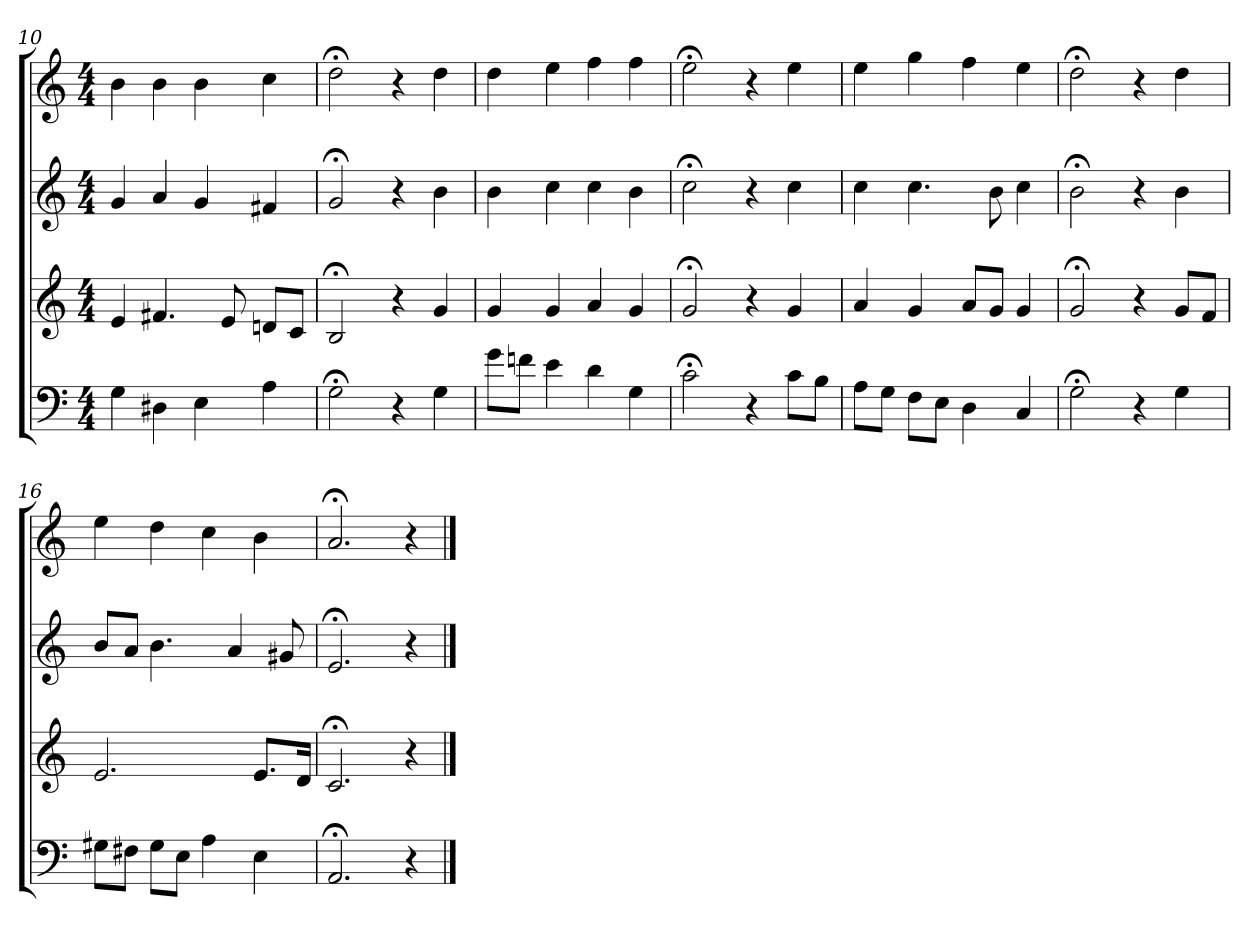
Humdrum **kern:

**kern	**kern	**kern	**kern
*part4	*part3	*part2	*part1
*staff4	*staff3	*staff2	*staff1
*clefF4	*clefG2	*clefG2	*clefG2
*k[]	*k[]	*k[]	*k[]
*C:	*C:	*C:	*a:
*M4/4	*M4/4	*M4/4	*M4/4
=10	=10	=10	=10
4G	4e	4g	4b
4D#X	4.f#X	4a	4b
4E	.	4g	4b
.	8e	.	.
4A	8dn/L	4f#X	4cc
.	8c/J	.	.
=11	=11	=11	=11
2G;<	2B;<	2g;<	2dd;<
4r	4r	4r	4r
4G	4g	4b	4dd
=12	=12	=12	=12
8g\L	4g	4b	4dd
8fn\J	.	.	.
4e	4g	4cc	4ee
4d	4a	4cc	4ff
4G	4g	4b	4ff
=13	=13	=13	=13
2c;<	2g;<	2cc;<	2ee;<
4r	4r	4r	4r
8c\L	4g	4cc	4ee
8B\J	.	.	.
=14	=14	=14	=14
8A\L	4a	4cc	4ee
8G\J	.	.	.
8F\L	4g	4.cc	4gg
8E\J	.	.	.
4D	8a/L	.	4ff
.	8g/J	8b	.
4C	4g	4cc	4ee
=15	=15	=15	=15
2G;<	2g;<	2b;<	2dd;<
4r	4r	4r	4r
4G	8g/L	4b	4dd
.	8f/J	.	.
=16	=16	=16	=16
8G#X\L	2.e	8b/L	4ee
8F#X\J	.	8a/J	.
8G#\L	.	4.b	4dd
8E\J	.	.	.
4A	.	.	4cc
.	.	4a	.
4E	8.e/L	.	4b
.	.	8g#X	.
.	16d/Jk	.	.
=17	=17	=17	=17
2.AA;<	2.c;<	2.e;<	2.a;<
4r	4r	4r	4r
==	==	==	==
*-	*-	*-	*-
